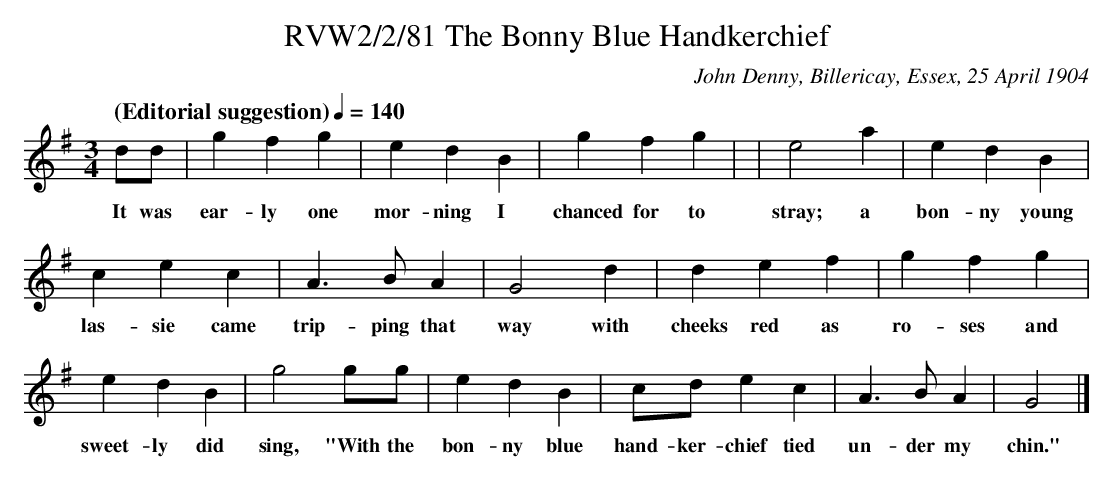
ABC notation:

X:1
T:RVW2/2/81 The Bonny Blue Handkerchief
C: John Denny, Billericay, Essex, 25 April 1904
L:1/4
Q: "(Editorial suggestion)" 1/4=140
M:3/4
K:G
d/2d/2 | g f g | e d B | g f g | | e2 a | e d B |
w: It was ear-ly one mor-ning I chanced for to stray; a bon-ny young
c e c | A3/2 B/2 A | G2 d | d e f | g f g |
w: las-sie came trip-ping that way with cheeks red as ro-ses and
e d B | g2 g/2g/2 | e d B | c/2d/2 e c | A3/2 B/2 A | G2 |]
w: sweet-ly did sing, "With the bon-ny blue hand-ker-chief tied un-der my chin."
